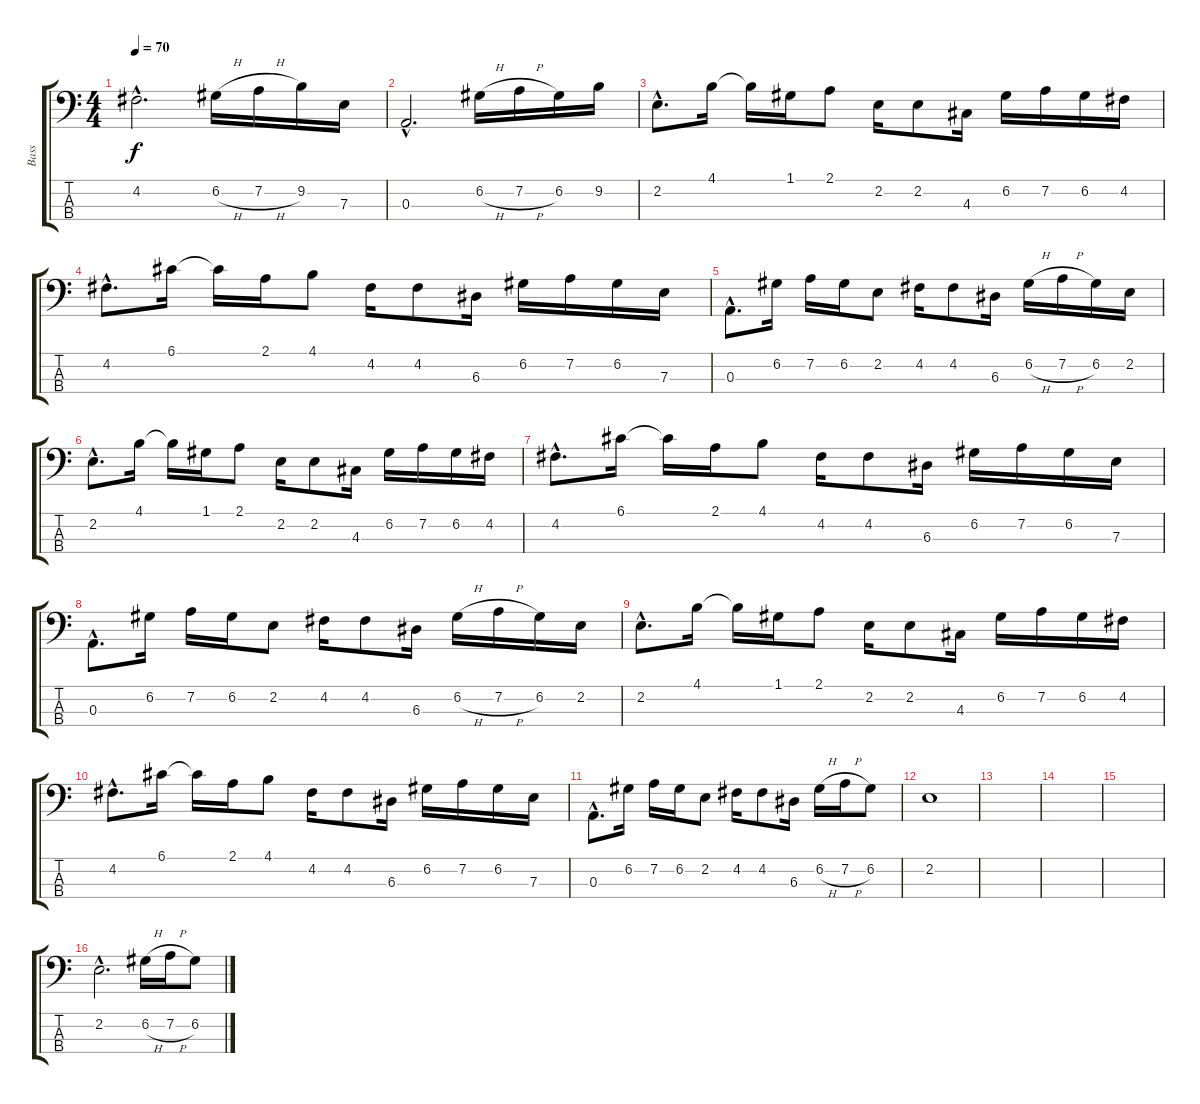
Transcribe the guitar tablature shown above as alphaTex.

\track ("Bass" "Bass") {instrument electricbassfinger}
\staff {score tabs}
\tuning (G2 D2 A1 E1) {hide}
\ts (4 4)
\tempo 70
\clef f4
\ks c
4.2{hac}.2{d dy f} 6.2{h}.16 7.2{h}.16 9.2.16 7.3.16 |
0.3{hac}.2{d} 6.2{h}.16 7.2{h}.16 6.2.16 9.2.16 |
2.2{hac}.8{d} 4.1.16 4.1{t}.16 1.1.16 2.1.8 2.2.16 2.2.8 4.3.16 6.2.16 7.2.16 6.2.16 4.2.16 |
4.2{hac}.8{d} 6.1.16 6.1{t}.16 2.1.16 4.1.8 4.2.16 4.2.8 6.3.16 6.2.16 7.2.16 6.2.16 7.3.16 |
0.3{hac}.8{d} 6.2.16 7.2.16 6.2.16 2.2.8 4.2.16 4.2.8 6.3.16 6.2{h}.16 7.2{h}.16 6.2.16 2.2.16 |
2.2{hac}.8{d} 4.1.16 4.1{t}.16 1.1.16 2.1.8 2.2.16 2.2.8 4.3.16 6.2.16 7.2.16 6.2.16 4.2.16 |
4.2{hac}.8{d} 6.1.16 6.1{t}.16 2.1.16 4.1.8 4.2.16 4.2.8 6.3.16 6.2.16 7.2.16 6.2.16 7.3.16 |
0.3{hac}.8{d} 6.2.16 7.2.16 6.2.16 2.2.8 4.2.16 4.2.8 6.3.16 6.2{h}.16 7.2{h}.16 6.2.16 2.2.16 |
2.2{hac}.8{d} 4.1.16 4.1{t}.16 1.1.16 2.1.8 2.2.16 2.2.8 4.3.16 6.2.16 7.2.16 6.2.16 4.2.16 |
4.2{hac}.8{d} 6.1.16 6.1{t}.16 2.1.16 4.1.8 4.2.16 4.2.8 6.3.16 6.2.16 7.2.16 6.2.16 7.3.16 |
0.3{hac}.8{d} 6.2.16 7.2.16 6.2.16 2.2.8 4.2.16 4.2.8 6.3.16 6.2{h}.16 7.2{h}.16 6.2.8 |
2.2.1 |
|
|
|
2.2{hac}.2{d} 6.2{h}.16 7.2{h}.16 6.2.8
